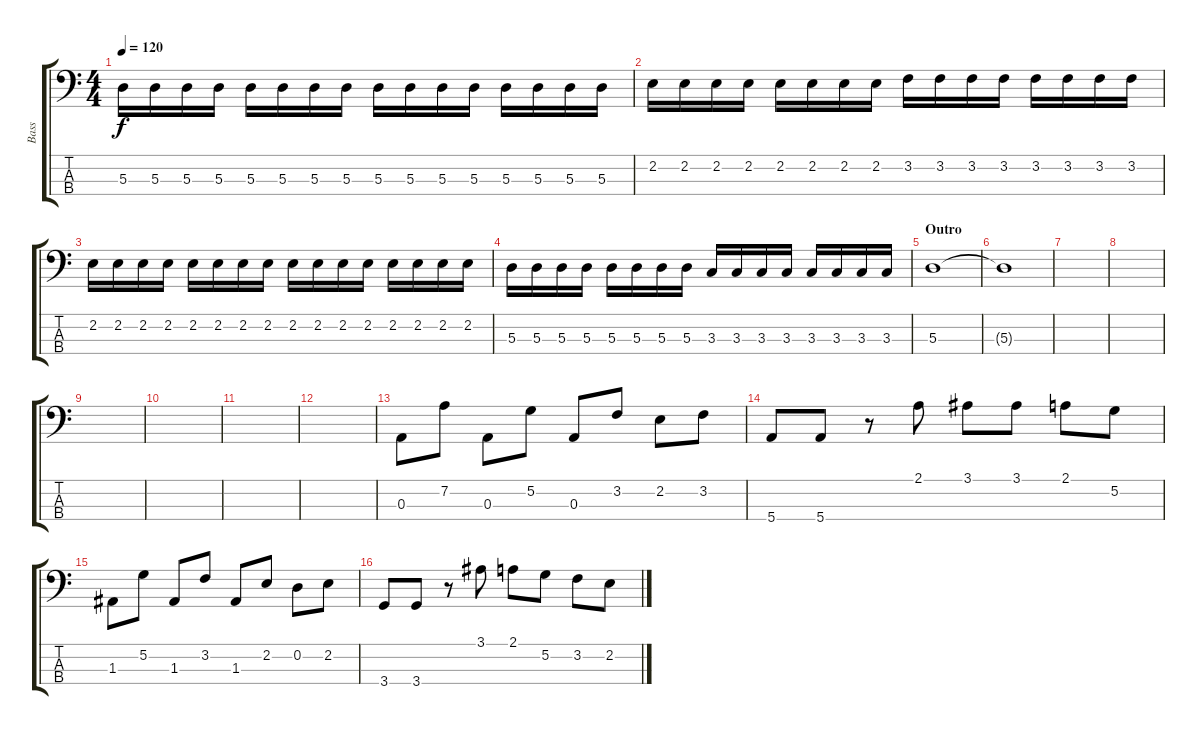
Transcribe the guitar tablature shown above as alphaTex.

\track ("Bass" "Bass") {instrument electricbassfinger}
\staff {score tabs}
\tuning (G2 D2 A1 E1) {hide}
\ts (4 4)
\tempo 120
\clef f4
\ks c
5.3.16{dy f} 5.3.16 5.3.16 5.3.16 5.3.16 5.3.16 5.3.16 5.3.16 5.3.16 5.3.16 5.3.16 5.3.16 5.3.16 5.3.16 5.3.16 5.3.16 |
2.2.16 2.2.16 2.2.16 2.2.16 2.2.16 2.2.16 2.2.16 2.2.16 3.2.16 3.2.16 3.2.16 3.2.16 3.2.16 3.2.16 3.2.16 3.2.16 |
2.2.16 2.2.16 2.2.16 2.2.16 2.2.16 2.2.16 2.2.16 2.2.16 2.2.16 2.2.16 2.2.16 2.2.16 2.2.16 2.2.16 2.2.16 2.2.16 |
5.3.16 5.3.16 5.3.16 5.3.16 5.3.16 5.3.16 5.3.16 5.3.16 3.3.16 3.3.16 3.3.16 3.3.16 3.3.16 3.3.16 3.3.16 3.3.16 |
\section ("" "Outro")
5.3.1 |
5.3{t}.1 |
|
|
|
|
|
|
\section ("" "")
0.3.8 7.2.8 0.3.8 5.2.8 0.3.8 3.2.8 2.2.8 3.2.8 |
5.4.8 5.4.8 r.8 2.1.8 3.1.8 3.1.8 2.1.8 5.2.8 |
1.3.8 5.2.8 1.3.8 3.2.8 1.3.8 2.2.8 0.2.8 2.2.8 |
3.4.8 3.4.8 r.8 3.1.8 2.1.8 5.2.8 3.2.8 2.2.8
